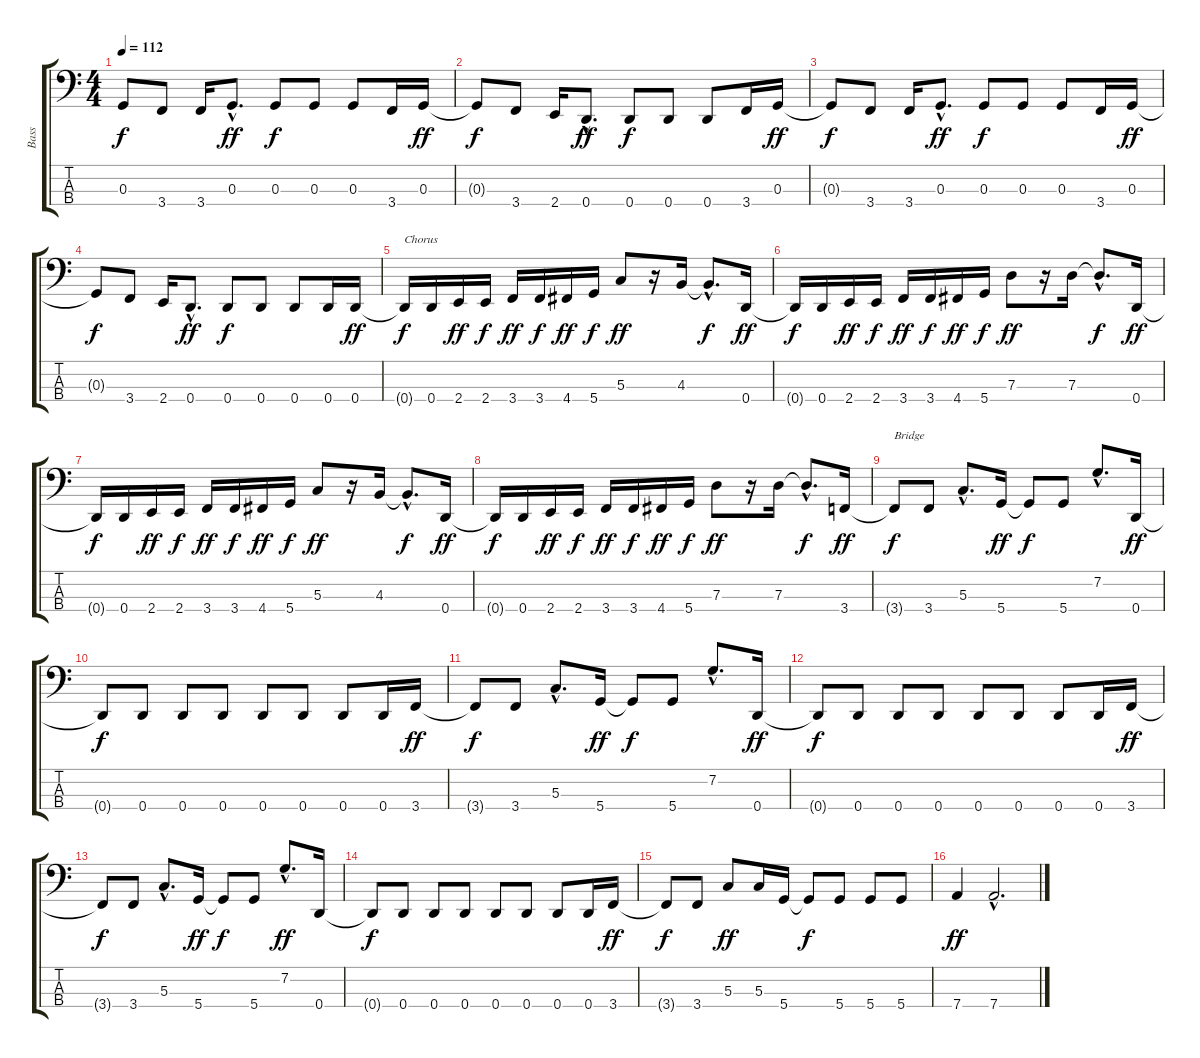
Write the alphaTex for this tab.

\track ("Bass" "Bass") {instrument electricbassfinger}
\staff {score tabs}
\tuning (F2 C2 G1 D1) {hide}
\ts (4 4)
\tempo 112
\clef f4
\ks c
0.3{t}.8{dy f} 3.4.8 3.4.16 0.3{hac}.8{d dy ff} 0.3.8{dy f} 0.3.8 0.3.8 3.4.16 0.3.16{dy ff} |
0.3{t}.8{dy f} 3.4.8 2.4.16 0.4{hac}.8{d dy ff} 0.4.8{dy f} 0.4.8 0.4.8 3.4.16 0.3.16{dy ff} |
0.3{t}.8{dy f} 3.4.8 3.4.16 0.3{hac}.8{d dy ff} 0.3.8{dy f} 0.3.8 0.3.8 3.4.16 0.3.16{dy ff} |
0.3{t}.8{dy f} 3.4.8 2.4.16 0.4{hac}.8{d dy ff} 0.4.8{dy f} 0.4.8 0.4.8 0.4.16 0.4.16{dy ff} |
0.4{t}.16{txt "Chorus" dy f} 0.4.16 2.4.16{dy ff} 2.4.16{dy f} 3.4.16{dy ff} 3.4.16{dy f} 4.4.16{dy ff} 5.4.16{dy f} 5.3.8{dy ff} r.16 4.3.16 4.3{hac t}.8{d dy f} 0.4.16{dy ff} |
0.4{t}.16{dy f} 0.4.16 2.4.16{dy ff} 2.4.16{dy f} 3.4.16{dy ff} 3.4.16{dy f} 4.4.16{dy ff} 5.4.16{dy f} 7.3.8{dy ff} r.16 7.3.16 7.3{hac t}.8{d dy f} 0.4.16{dy ff} |
0.4{t}.16{dy f} 0.4.16 2.4.16{dy ff} 2.4.16{dy f} 3.4.16{dy ff} 3.4.16{dy f} 4.4.16{dy ff} 5.4.16{dy f} 5.3.8{dy ff} r.16 4.3.16 4.3{hac t}.8{d dy f} 0.4.16{dy ff} |
0.4{t}.16{dy f} 0.4.16 2.4.16{dy ff} 2.4.16{dy f} 3.4.16{dy ff} 3.4.16{dy f} 4.4.16{dy ff} 5.4.16{dy f} 7.3.8{dy ff} r.16 7.3.16 7.3{hac t}.8{d dy f} 3.4.16{dy ff} |
3.4{t}.8{txt "Bridge" dy f} 3.4.8 5.3{hac}.8{d} 5.4.16{dy ff} 5.4{t}.8{dy f} 5.4.8 7.2{hac}.8{d} 0.4.16{dy ff} |
0.4{t}.8{dy f} 0.4.8 0.4.8 0.4.8 0.4.8 0.4.8 0.4.8 0.4.16 3.4.16{dy ff} |
3.4{t}.8{dy f} 3.4.8 5.3{hac}.8{d} 5.4.16{dy ff} 5.4{t}.8{dy f} 5.4.8 7.2{hac}.8{d} 0.4.16{dy ff} |
0.4{t}.8{dy f} 0.4.8 0.4.8 0.4.8 0.4.8 0.4.8 0.4.8 0.4.16 3.4.16{dy ff} |
3.4{t}.8{dy f} 3.4.8 5.3{hac}.8{d} 5.4.16{dy ff} 5.4{t}.8{dy f} 5.4.8 7.2{hac}.8{d dy ff} 0.4.16 |
0.4{t}.8{dy f} 0.4.8 0.4.8 0.4.8 0.4.8 0.4.8 0.4.8 0.4.16 3.4.16{dy ff} |
3.4{t}.8{dy f} 3.4.8 5.3.8{dy ff} 5.3.16 5.4.16 5.4{t}.8{dy f} 5.4.8 5.4.8 5.4.8 |
7.4.4{dy ff} 7.4{hac}.2{d}
